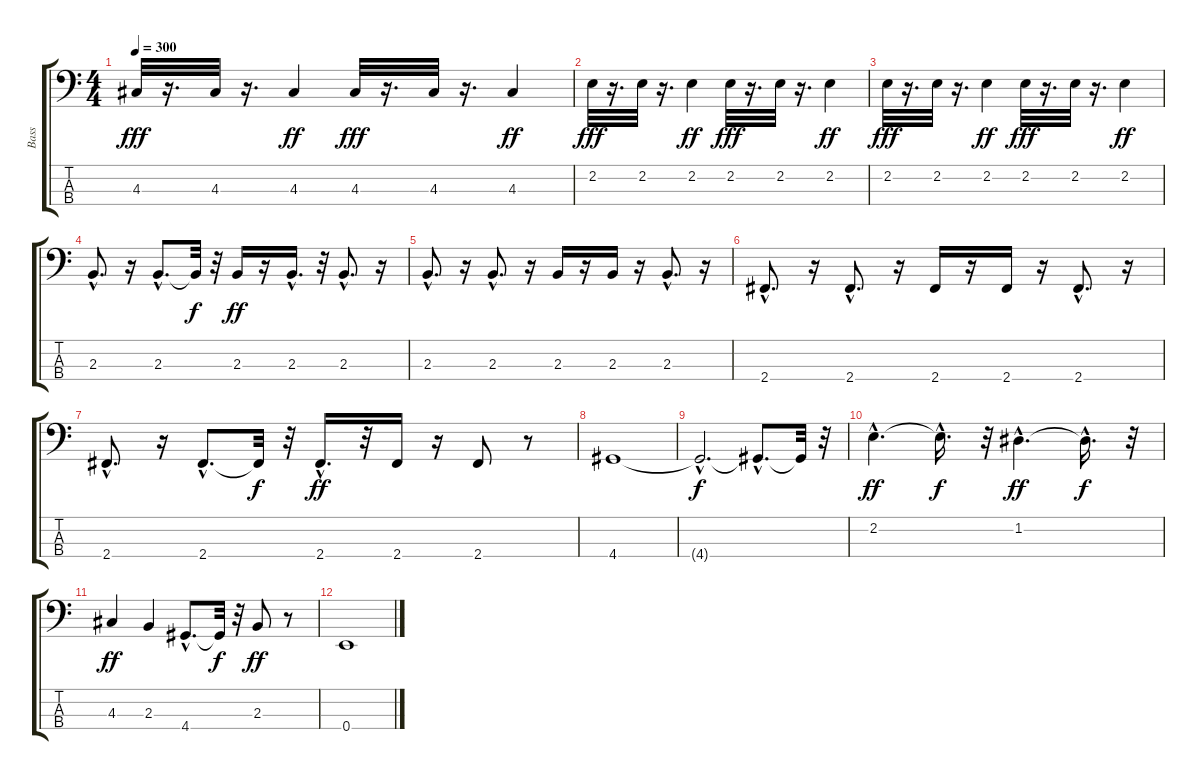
\track ("Bass" "Bass") {instrument electricbasspick}
\staff {score tabs}
\tuning (G2 D2 A1 E1) {hide}
\ts (4 4)
\tempo 300
\clef f4
\ks c
4.3.32{dy fff} r.16{d} 4.3.32 r.16{d} 4.3.4{dy ff} 4.3.32{dy fff} r.16{d} 4.3.32 r.16{d} 4.3.4{dy ff} |
2.2.32{dy fff} r.16{d} 2.2.32 r.16{d} 2.2.4{dy ff} 2.2.32{dy fff} r.16{d} 2.2.32 r.16{d} 2.2.4{dy ff} |
2.2.32{dy fff} r.16{d} 2.2.32 r.16{d} 2.2.4{dy ff} 2.2.32{dy fff} r.16{d} 2.2.32 r.16{d} 2.2.4{dy ff} |
2.3{hac}.8{d} r.16 2.3{hac}.8{d} 2.3{t}.32{dy f} r.32 2.3.16{dy ff} r.16 2.3{hac}.16{d} r.32 2.3{hac}.8{d} r.16 |
2.3{hac}.8{d} r.16 2.3{hac}.8{d} r.16 2.3.16 r.16 2.3.16 r.16 2.3{hac}.8{d} r.16 |
2.4{hac}.8{d} r.16 2.4{hac}.8{d} r.16 2.4.16 r.16 2.4.16 r.16 2.4{hac}.8{d} r.16 |
2.4{hac}.8{d} r.16 2.4{hac}.8{d} 2.4{t}.32{dy f} r.32 2.4{hac}.16{d dy ff} r.32 2.4.16 r.16 2.4.8 r.8 |
4.4.1 |
4.4{hac t}.2{d dy f} 4.4{hac t}.8{d} 4.4{t}.32 r.32 |
2.2{hac}.4{d dy ff} 2.2{hac t}.16{d dy f} r.32 1.2{hac}.4{d dy ff} 1.2{hac t}.16{d dy f} r.32 |
4.3.4{dy ff} 2.3.4 4.4{hac}.8{d} 4.4{t}.32{dy f} r.32 2.3.8{dy ff} r.8 |
0.4.1
